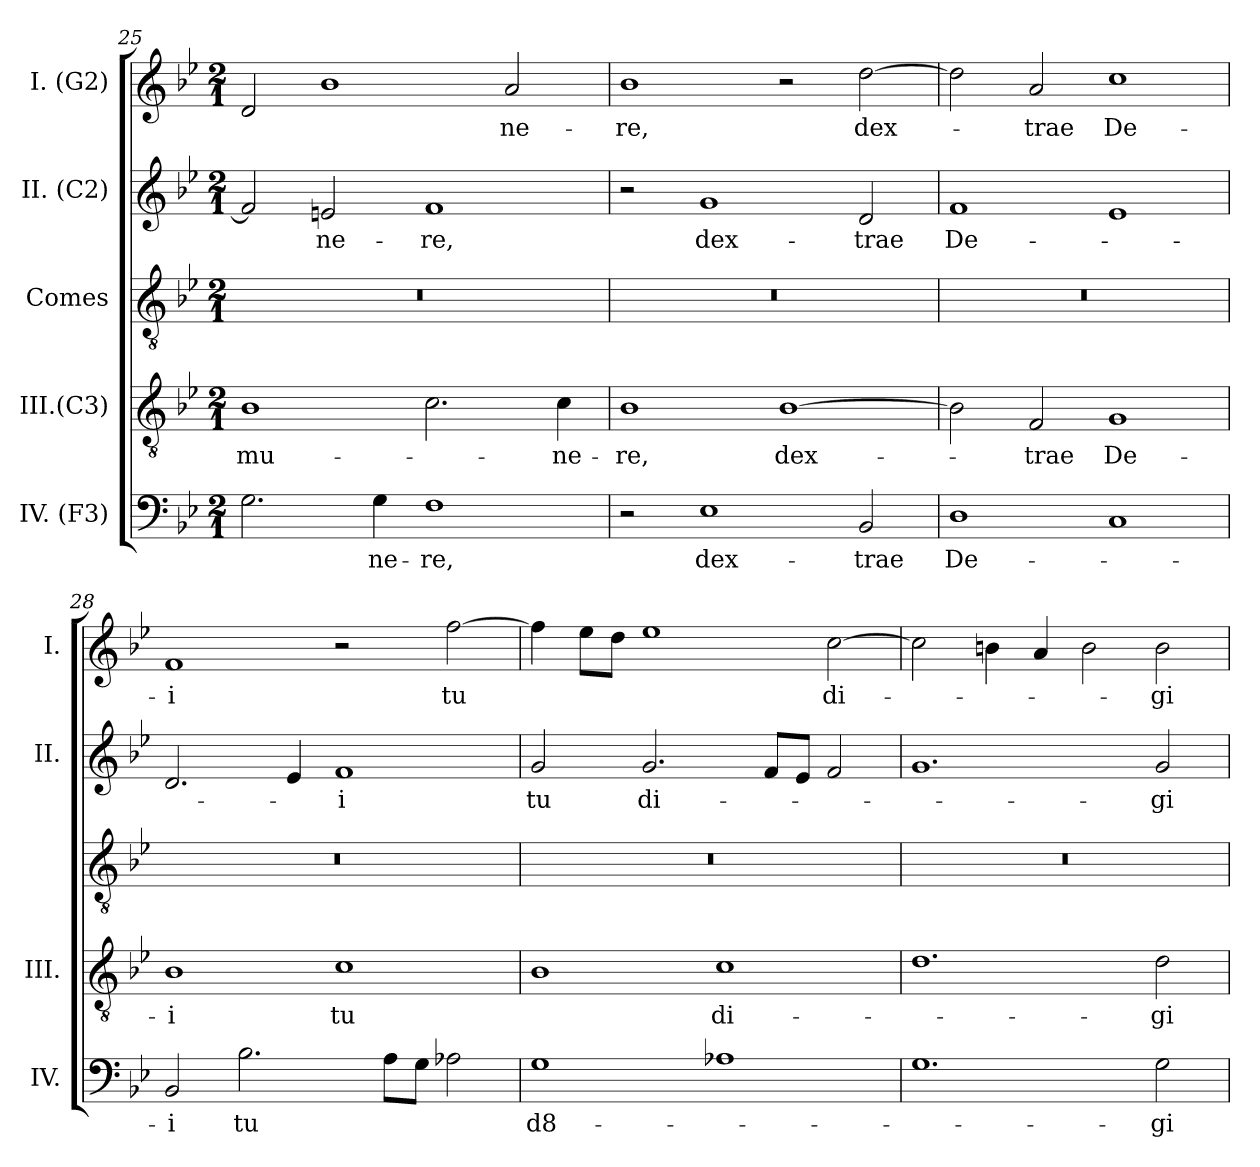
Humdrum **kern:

**kern	**text	**kern	**text	**kern	**kern	**text	**kern	**text
*part5	*part5	*part4	*part4	*part3	*part2	*part2	*part1	*part1
*staff5	*staff5	*staff4	*staff4	*staff3	*staff2	*staff2	*staff1	*staff1
*I"IV. (F3)	*	*I"III.(C3)	*	*I"Comes	*I"II. (C2)	*	*I"I. (G2)	*
*I'IV.	*	*I'III.	*	*	*I'II.	*	*I'I.	*
!!LO:LB:g=z
*clefF4	*	*clefGv2	*	*clefGv2	*clefG2	*	*clefG2	*
*	*	*ITrd7c12	*	*ITrd7c12	*ITrd7c12	*	*	*
*k[b-e-]	*	*k[b-e-]	*	*k[b-e-]	*k[b-e-]	*	*k[b-e-]	*
*B-:	*	*B-:	*	*B-:	*B-:	*	*B-:	*
*M2/1	*	*M2/1	*	*M2/1	*M2/1	*	*M2/1	*
=25	=25	=25	=25	=25	=25	=25	=25	=25
!	!	!	!LO:LY:b:color=#000000	!LO:N:vis=1	!	!	!	!
2.Gi\	.	1BB-i	mu-	0r	2Fi/]	.	2di/	.
!	!	!	!	!	!	!LO:LY:b:color=#000000	!	!
.	.	.	.	.	2Eni/	-ne-	1b-i	.
!	!LO:LY:b:color=#000000	!	!	!	!	!	!	!
4Gi\	-ne-	.	.	.	.	.	.	.
!	!LO:LY:b:color=#000000	!	!	!	!	!	!	!
!	!	!	!	!	!	!LO:LY:b:color=#000000	!	!
1Fi	-re,	2.Ci\	.	.	1Fi	-re,	.	.
!	!	!	!	!	!	!	!	!LO:LY:b:color=#000000
.	.	.	.	.	.	.	2ai/	-ne-
!	!	!	!LO:LY:b:color=#000000	!	!	!	!	!
.	.	4Ci\	-ne-	.	.	.	.	.
=26	=26	=26	=26	=26	=26	=26	=26	=26
!	!	!	!LO:LY:b:color=#000000	!LO:N:vis=1	!	!	!	!
!	!	!	!	!	!	!	!	!LO:LY:b:color=#000000
2r	.	1BB-i	-re,	0r	2r	.	1b-i	-re,
!	!LO:LY:b:color=#000000	!	!	!	!	!	!	!
!	!	!	!	!	!	!LO:LY:b:color=#000000	!	!
1E-i	dex-	.	.	.	1Gi	dex-	.	.
!	!	!	!LO:LY:b:color=#000000	!	!	!	!	!
.	.	[1BB-i	dex-	.	.	.	2r	.
!	!LO:LY:b:color=#000000	!	!	!	!	!	!	!
!	!	!	!	!	!	!LO:LY:b:color=#000000	!	!
!	!	!	!	!	!	!	!	!LO:LY:b:color=#000000
2BB-i/	-trae	.	.	.	2Di/	-trae	[2ddi\	dex-
=27	=27	=27	=27	=27	=27	=27	=27	=27
!	!LO:LY:b:color=#000000	!	!	!LO:N:vis=1	!	!	!	!
!	!	!	!	!	!	!LO:LY:b:color=#000000	!	!
1Di	De-	2BB-i\]	.	0r	1Fi	De-	2ddi\]	.
!	!	!	!LO:LY:b:color=#000000	!	!	!	!	!
!	!	!	!	!	!	!	!	!LO:LY:b:color=#000000
.	.	2FFi/	-trae	.	.	.	2ai/	-trae
!	!	!	!LO:LY:b:color=#000000	!	!	!	!	!
!	!	!	!	!	!	!	!	!LO:LY:b:color=#000000
1Ci	.	1GGi	De-	.	1E-i	.	1cci	De-
=28	=28	=28	=28	=28	=28	=28	=28	=28
!	!LO:LY:b:color=#000000	!	!	!	!	!	!	!
!	!	!	!LO:LY:b:color=#000000	!LO:N:vis=1	!	!	!	!
!	!	!	!	!	!	!	!	!LO:LY:b:color=#000000
2BB-i/	-i	1BB-i	-i	0r	2.Di/	.	1fi	-i
!	!LO:LY:b:color=#000000	!	!	!	!	!	!	!
2.B-i\	tu	.	.	.	.	.	.	.
.	.	.	.	.	4E-i/	.	.	.
!	!	!	!LO:LY:b:color=#000000	!	!	!	!	!
!	!	!	!	!	!	!LO:LY:b:color=#000000	!	!
.	.	1Ci	tu	.	1Fi	-i	2r	.
8Ai\L	.	.	.	.	.	.	.	.
8Gi\J	.	.	.	.	.	.	.	.
!	!	!	!	!	!	!	!	!LO:LY:b:color=#000000
2A-Xi\	.	.	.	.	.	.	[2ffi\	tu
!!LO:PB:g=z
=29	=29	=29	=29	=29	=29	=29	=29	=29
!	!LO:LY:b:color=#000000	!	!	!LO:N:vis=1	!	!	!	!
!	!	!	!	!	!	!LO:LY:b:color=#000000	!	!
1Gi	d8-	1BB-i	.	0r	2Gi/	tu	4ffi\]	.
.	.	.	.	.	.	.	8ee-i\L	.
.	.	.	.	.	.	.	8ddi\J	.
!	!	!	!	!	!	!LO:LY:b:color=#000000	!	!
.	.	.	.	.	2.Gi/	di-	1ee-i	.
!	!	!	!LO:LY:b:color=#000000	!	!	!	!	!
1A-i	.	1Ci	di-	.	.	.	.	.
.	.	.	.	.	8Fi/L	.	.	.
.	.	.	.	.	8E-i/J	.	.	.
!	!	!	!	!	!	!	!	!LO:LY:b:color=#000000
.	.	.	.	.	2Fi/	.	[2cci\	di-
=30	=30	=30	=30	=30	=30	=30	=30	=30
!	!	!	!	!LO:N:vis=1	!	!	!	!
1.Gi	.	1.Di	.	0r	1.Gi	.	2cci\]	.
.	.	.	.	.	.	.	4bni\	.
.	.	.	.	.	.	.	4ai/	.
.	.	.	.	.	.	.	2bi\	.
!	!LO:LY:b:color=#000000	!	!	!	!	!	!	!
!	!	!	!LO:LY:b:color=#000000	!	!	!	!	!
!	!	!	!	!	!	!LO:LY:b:color=#000000	!	!
!	!	!	!	!	!	!	!	!LO:LY:b:color=#000000
2Gi\	-gi-	2Di\	-gi-	.	2Gi/	-gi-	2bi\	-gi-
=	=	=	=	=	=	=	=	=
*-	*-	*-	*-	*-	*-	*-	*-	*-
